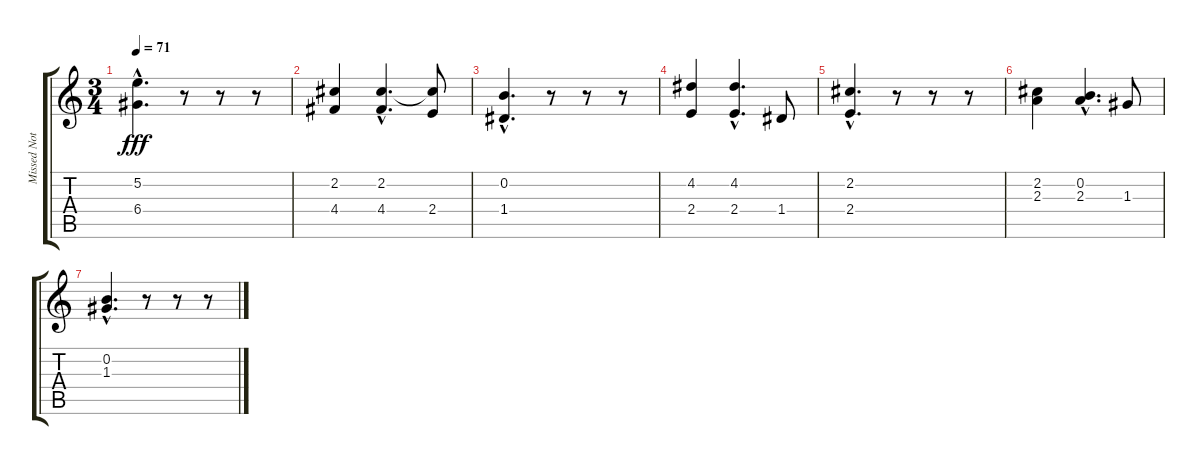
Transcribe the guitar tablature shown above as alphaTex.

\track ("Missed Notes" "Missed Not") {instrument acousticguitarnylon}
\staff {score tabs}
\tuning (E4 B3 G3 D3 A2 E2) {hide}
\ts (3 4)
\tempo 71
\clef g2
\ks c
(5.2{hac} 6.4{hac}).4{d dy fff} r.8 r.8 r.8 |
(2.2 4.4).4 (2.2{hac} 4.4{hac}).4{d} (2.2{t} 2.4).8 |
(0.2{hac} 1.4{hac}).4{d} r.8 r.8 r.8 |
(4.2 2.4).4 (4.2{hac} 2.4{hac}).4{d} 1.4.8 |
(2.2{hac} 2.4{hac}).4{d} r.8 r.8 r.8 |
(2.2 2.3).4 (0.2{hac} 2.3{hac}).4{d} 1.3.8 |
(0.2{hac} 1.3{hac}).4{d} r.8 r.8 r.8
